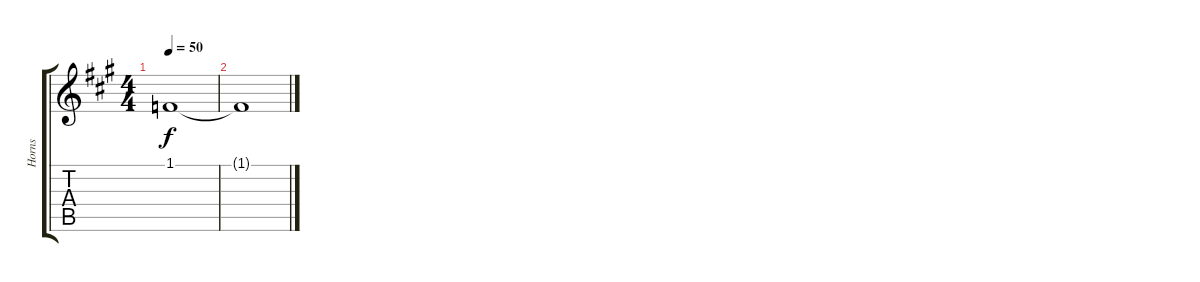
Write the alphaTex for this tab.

\track ("Horns" "Horns") {instrument trumpet}
\staff {score tabs}
\tuning (E4 B3 G3 D3 A2 E2) {hide}
\ts (4 4)
\tempo 50
\clef g2
\ks a
1.1{t}.1{dy f} |
1.1{t}.1
